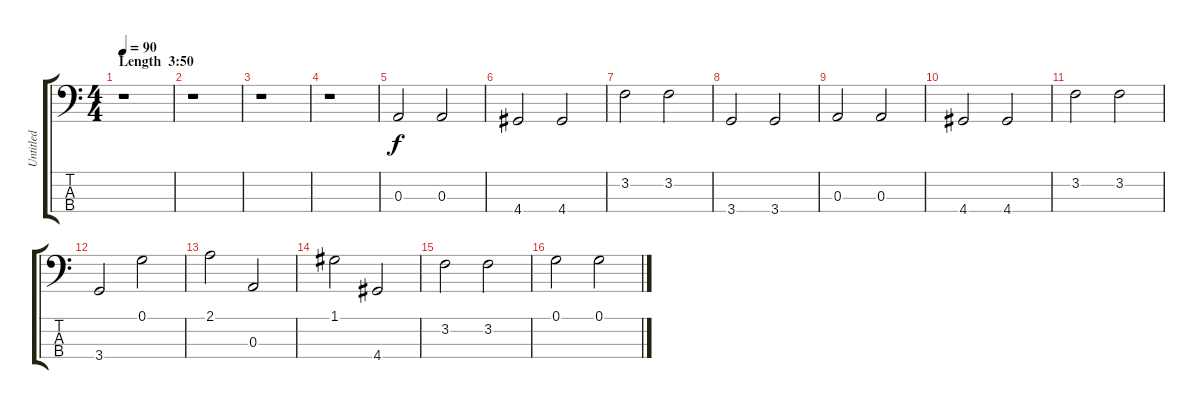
\track ("Untitled" "Untitled") {instrument electricbasspick}
\staff {score tabs}
\tuning (G2 D2 A1 E1) {hide}
\ts (4 4)
\section ("" "Length  3:50")
\tempo 90
\clef f4
\ks c
r.1{dy f instrument electricbasspick} |
r.1 |
r.1 |
r.1 |
0.3.2 0.3.2 |
4.4.2 4.4.2 |
3.2.2 3.2.2 |
3.4.2 3.4.2 |
0.3.2 0.3.2 |
4.4.2 4.4.2 |
3.2.2 3.2.2 |
3.4.2 0.1.2 |
2.1.2 0.3.2 |
1.1.2 4.4.2 |
3.2.2 3.2.2 |
0.1.2 0.1.2
